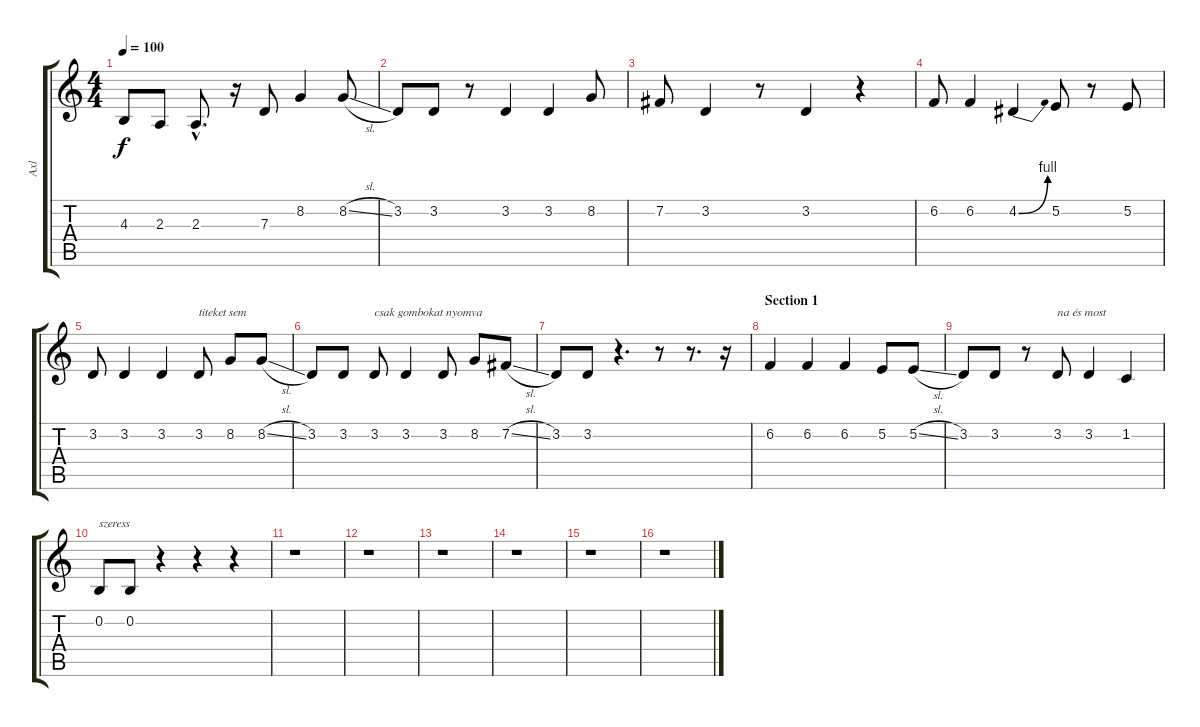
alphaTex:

\track ("Axl" "Axl") {instrument lead2sawtooth}
\staff {score tabs}
\tuning (E4 B3 G3 D3 A2 E2) {hide}
\ts (4 4)
\tempo 100
\clef g2
\ks c
4.3.8{dy f} 2.3.8 2.3{hac}.8{d} r.16 7.3.8 8.2.4 8.2{sl}.8 |
3.2.8 3.2.8 r.8 3.2.4 3.2.4 8.2.8 |
7.2.8 3.2.4 r.8 3.2.4 r.4 |
6.2.8 6.2.4 4.2{be (bend 0 0 60 4)}.4 5.2.8 r.8 5.2.8 |
3.2.8 3.2.4 3.2.4 3.2.8{txt "titeket sem"} 8.2.8 8.2{sl}.8 |
3.2.8 3.2.8 3.2.8{txt "csak gombokat nyomva"} 3.2.4 3.2.8 8.2.8 7.2{sl}.8 |
3.2.8 3.2.8 r.4{d} r.8 r.8{d} r.16 |
\section ("" "Section 1")
6.2.4 6.2.4 6.2.4 5.2.8 5.2{sl}.8 |
3.2.8 3.2.8 r.8 3.2.8{txt "na és most"} 3.2.4 1.2.4 |
0.2.8{txt "szeress"} 0.2.8 r.4 r.4 r.4 |
r.1 |
r.1 |
r.1 |
r.1 |
r.1 |
r.1
